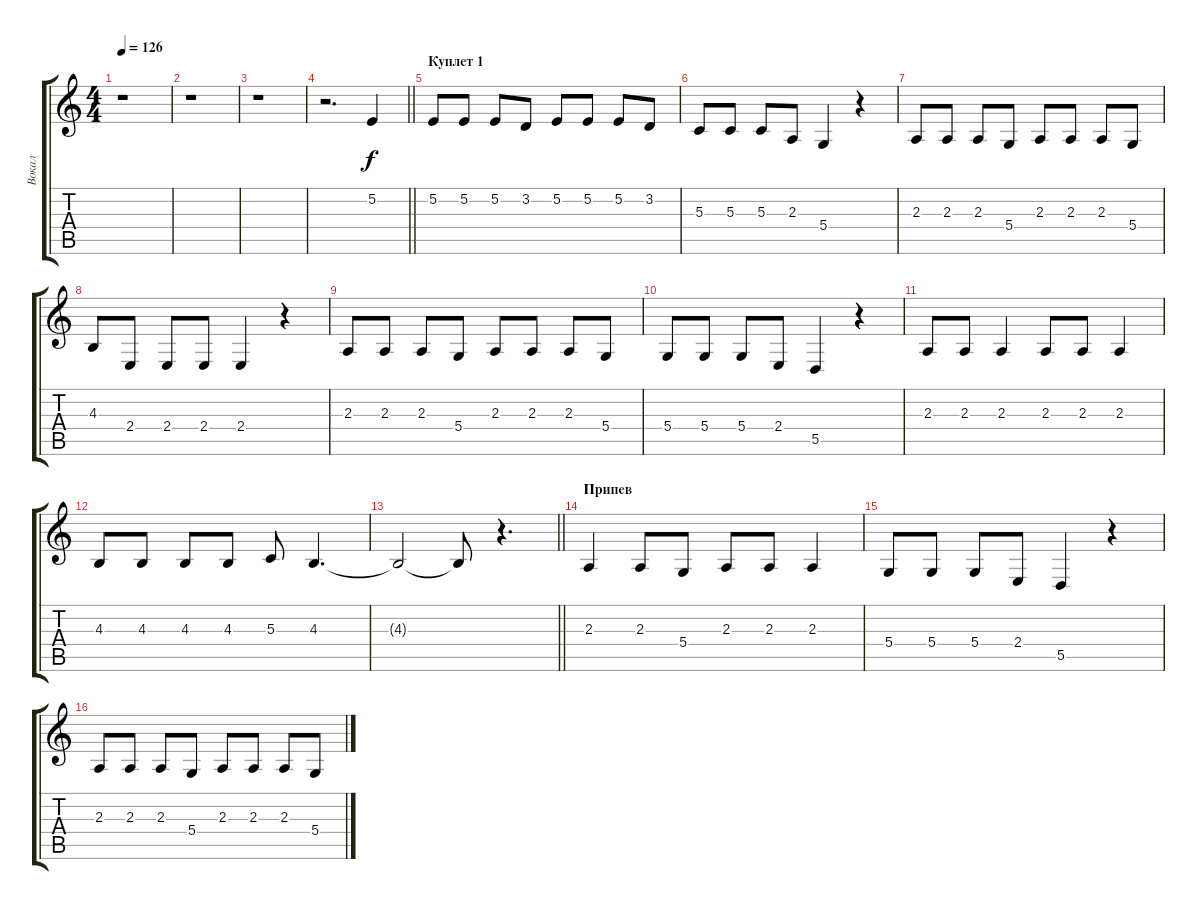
\track ("Вокал" "Вокал") {instrument tenorsax}
\staff {score tabs}
\tuning (E4 B3 G3 D3 A2 E2) {hide}
\ts (4 4)
\tempo 126
\clef g2
\ks c
r.1{dy f} |
r.1 |
r.1 |
\barLineRight lightlight
r.2{d} 5.2.4 |
\section ("" "Куплет 1")
5.2.8 5.2.8 5.2.8 3.2.8 5.2.8 5.2.8 5.2.8 3.2.8 |
5.3.8 5.3.8 5.3.8 2.3.8 5.4.4 r.4 |
2.3.8 2.3.8 2.3.8 5.4.8 2.3.8 2.3.8 2.3.8 5.4.8 |
4.3.8 2.4.8 2.4.8 2.4.8 2.4.4 r.4 |
2.3.8 2.3.8 2.3.8 5.4.8 2.3.8 2.3.8 2.3.8 5.4.8 |
5.4.8 5.4.8 5.4.8 2.4.8 5.5.4 r.4 |
2.3.8 2.3.8 2.3.4 2.3.8 2.3.8 2.3.4 |
4.3.8 4.3.8 4.3.8 4.3.8 5.3.8 4.3.4{d} |
\barLineRight lightlight
4.3{t}.2 4.3{t}.8 r.4{d} |
\section ("" "Припев")
2.3.4 2.3.8 5.4.8 2.3.8 2.3.8 2.3.4 |
5.4.8 5.4.8 5.4.8 2.4.8 5.5.4 r.4 |
2.3.8 2.3.8 2.3.8 5.4.8 2.3.8 2.3.8 2.3.8 5.4.8
